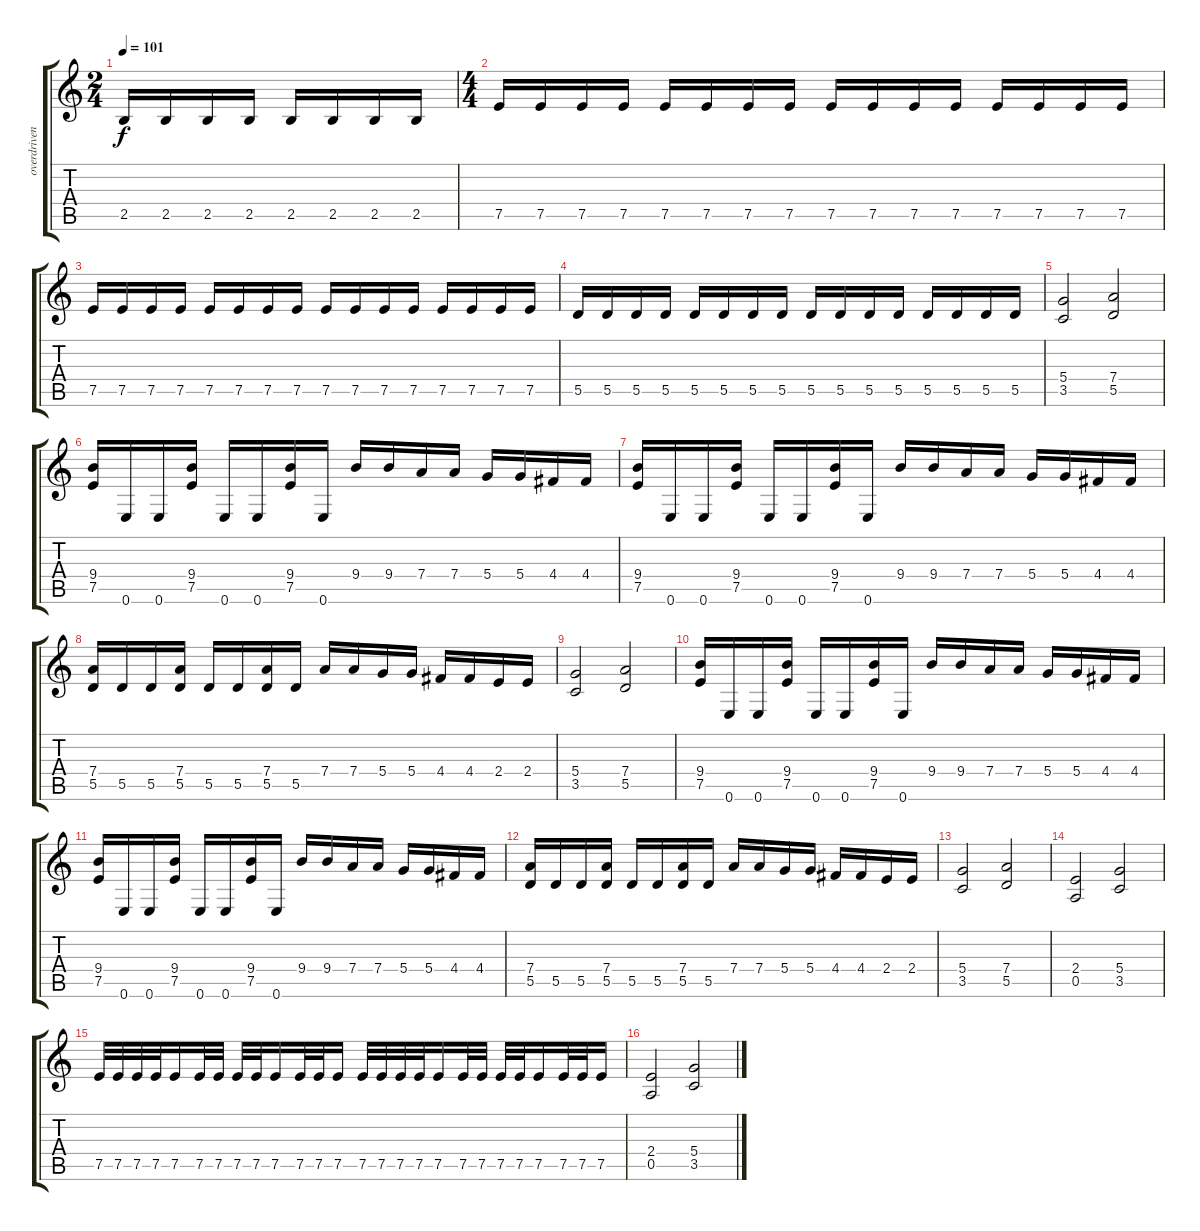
\track ("overdriven" "overdriven") {instrument overdrivenguitar}
\staff {score tabs}
\tuning (E4 B3 G3 D3 A2 E2) {hide}
\ts (2 4)
\tempo 101
\clef g2
\ks c
2.5.16{dy f} 2.5.16 2.5.16 2.5.16 2.5.16 2.5.16 2.5.16 2.5.16 |
\ts (4 4)
7.5.16 7.5.16 7.5.16 7.5.16 7.5.16 7.5.16 7.5.16 7.5.16 7.5.16 7.5.16 7.5.16 7.5.16 7.5.16 7.5.16 7.5.16 7.5.16 |
7.5.16 7.5.16 7.5.16 7.5.16 7.5.16 7.5.16 7.5.16 7.5.16 7.5.16 7.5.16 7.5.16 7.5.16 7.5.16 7.5.16 7.5.16 7.5.16 |
5.5.16 5.5.16 5.5.16 5.5.16 5.5.16 5.5.16 5.5.16 5.5.16 5.5.16 5.5.16 5.5.16 5.5.16 5.5.16 5.5.16 5.5.16 5.5.16 |
(5.4 3.5).2 (7.4 5.5).2 |
(9.4 7.5).16 0.6.16 0.6.16 (9.4 7.5).16 0.6.16 0.6.16 (9.4 7.5).16 0.6.16 9.4.16 9.4.16 7.4.16 7.4.16 5.4.16 5.4.16 4.4.16 4.4.16 |
(9.4 7.5).16 0.6.16 0.6.16 (9.4 7.5).16 0.6.16 0.6.16 (9.4 7.5).16 0.6.16 9.4.16 9.4.16 7.4.16 7.4.16 5.4.16 5.4.16 4.4.16 4.4.16 |
(7.4 5.5).16 5.5.16 5.5.16 (7.4 5.5).16 5.5.16 5.5.16 (7.4 5.5).16 5.5.16 7.4.16 7.4.16 5.4.16 5.4.16 4.4.16 4.4.16 2.4.16 2.4.16 |
(5.4 3.5).2 (7.4 5.5).2 |
(9.4 7.5).16 0.6.16 0.6.16 (9.4 7.5).16 0.6.16 0.6.16 (9.4 7.5).16 0.6.16 9.4.16 9.4.16 7.4.16 7.4.16 5.4.16 5.4.16 4.4.16 4.4.16 |
(9.4 7.5).16 0.6.16 0.6.16 (9.4 7.5).16 0.6.16 0.6.16 (9.4 7.5).16 0.6.16 9.4.16 9.4.16 7.4.16 7.4.16 5.4.16 5.4.16 4.4.16 4.4.16 |
(7.4 5.5).16 5.5.16 5.5.16 (7.4 5.5).16 5.5.16 5.5.16 (7.4 5.5).16 5.5.16 7.4.16 7.4.16 5.4.16 5.4.16 4.4.16 4.4.16 2.4.16 2.4.16 |
(5.4 3.5).2 (7.4 5.5).2 |
(2.4 0.5).2 (5.4 3.5).2 |
7.5.32 7.5.32 7.5.32 7.5.32 7.5.16 7.5.32 7.5.32 7.5.32 7.5.32 7.5.16 7.5.32 7.5.32 7.5.16 7.5.32 7.5.32 7.5.32 7.5.32 7.5.16 7.5.32 7.5.32 7.5.32 7.5.32 7.5.16 7.5.32 7.5.32 7.5.16 |
(2.4 0.5).2 (5.4 3.5).2
